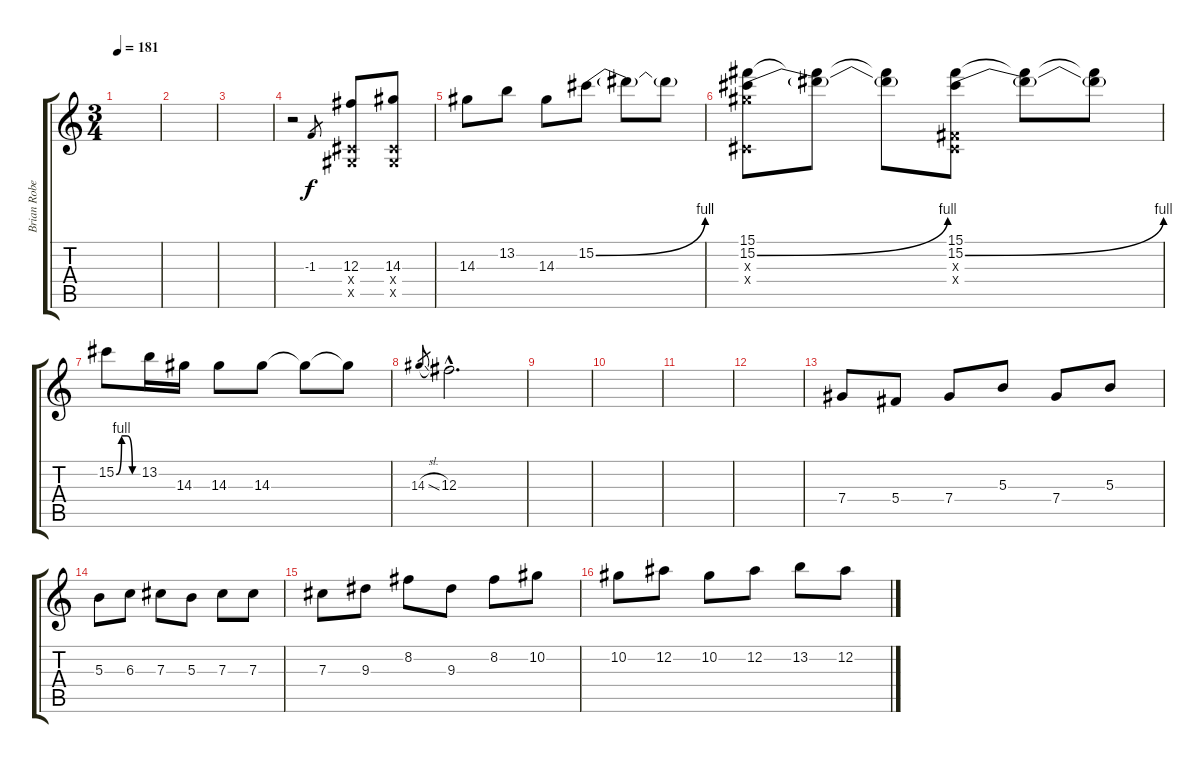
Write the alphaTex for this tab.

\track ("Brian Robertson" "Brian Robe") {instrument overdrivenguitar}
\staff {score tabs}
\tuning (Eb4 Bb3 Gb3 Db3 Ab2 Eb2) {hide}
\ts (3 4)
\tempo 181
\clef g2
\ks c
|
|
|
r.2 -1.3.8{gr} (12.3 0.4{x} 0.5{x}).8 (14.3 0.4{x} 0.5{x}).8 |
14.3.8 13.2.8 14.3.8 15.2{be (bend 0 0 60 4)}.8 15.2{t}.8 15.2{t}.8 |
(15.1 15.2{be (bend 0 0 60 4)} 14.3{x} 0.4{x}).8 (15.1{t} 15.2{t}).8 (15.1{t} 15.2{t}).8 (15.1 15.2{be (bend 0 0 60 4)} 0.3{x} 0.4{x}).8 (15.1{t} 15.2{t}).8 (15.1{t} 15.2{t}).8 |
15.2{be (custom 0 0 15 4 30 4 45 0 60 0)}.8 13.2.16 14.3.16 14.3.8 14.3.8 14.3{t}.8 14.3{t}.8 |
14.3{sl}.8{gr} 12.3{hac}.2{d} |
|
|
|
|
7.4.8 5.4.8 7.4.8 5.3.8 7.4.8 5.3.8 |
5.3.8 6.3.8 7.3.8 5.3.8 7.3.8 7.3.8 |
7.3.8 9.3.8 8.2.8 9.3.8 8.2.8 10.2.8 |
10.2.8 12.2.8 10.2.8 12.2.8 13.2.8 12.2.8
